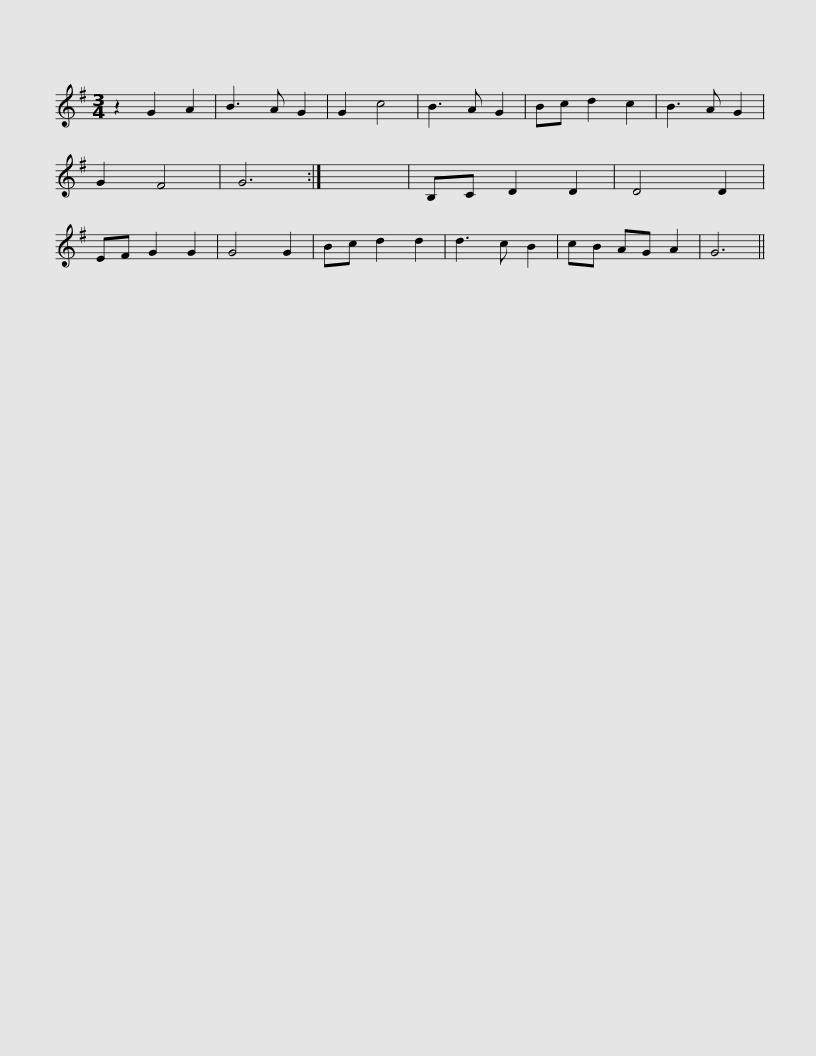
X:1
L:1/8
M:3/4
I:linebreak $
K:G
V:1 treble
V:1
 z2 G2 A2 | B3 A G2 | G2 c4 | B3 A G2 | Bc d2 c2 | %5
 B3 A G2 | G2 F4 | G6 :| x6 | B,C D2 D2 | %10
 D4 D2 | EF G2 G2 |$ G4 G2 | Bc d2 d2 | d3 c B2 | %15
 cB AG A2 | G6 || %17
